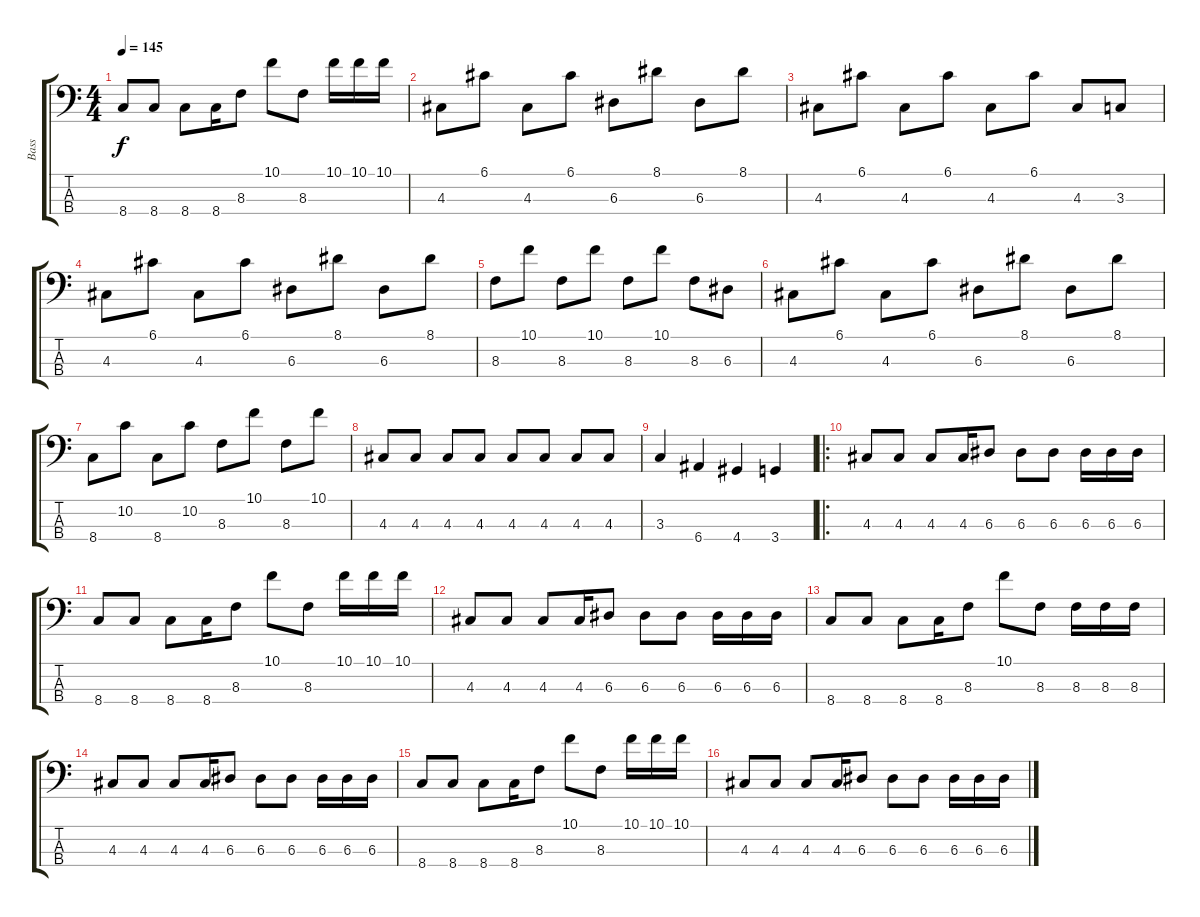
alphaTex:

\track ("Bass" "Bass") {instrument electricbasspick}
\staff {score tabs}
\tuning (G2 D2 A1 E1) {hide}
\ts (4 4)
\tempo 145
\clef f4
\ks c
8.4.8{dy f} 8.4.8 8.4.8 8.4.16 8.3.8 10.1.8 8.3.8 10.1.16 10.1.16 10.1.16 |
4.3.8 6.1.8 4.3.8 6.1.8 6.3.8 8.1.8 6.3.8 8.1.8 |
4.3.8 6.1.8 4.3.8 6.1.8 4.3.8 6.1.8 4.3.8 3.3.8 |
4.3.8 6.1.8 4.3.8 6.1.8 6.3.8 8.1.8 6.3.8 8.1.8 |
8.3.8 10.1.8 8.3.8 10.1.8 8.3.8 10.1.8 8.3.8 6.3.8 |
4.3.8 6.1.8 4.3.8 6.1.8 6.3.8 8.1.8 6.3.8 8.1.8 |
8.4.8 10.2.8 8.4.8 10.2.8 8.3.8 10.1.8 8.3.8 10.1.8 |
4.3.8 4.3.8 4.3.8 4.3.8 4.3.8 4.3.8 4.3.8 4.3.8 |
3.3.4 6.4.4 4.4.4 3.4.4 |
\ro
4.3.8 4.3.8 4.3.8 4.3.16 6.3.8 6.3.8 6.3.8 6.3.16 6.3.16 6.3.16 |
8.4.8 8.4.8 8.4.8 8.4.16 8.3.8 10.1.8 8.3.8 10.1.16 10.1.16 10.1.16 |
4.3.8 4.3.8 4.3.8 4.3.16 6.3.8 6.3.8 6.3.8 6.3.16 6.3.16 6.3.16 |
8.4.8 8.4.8 8.4.8 8.4.16 8.3.8 10.1.8 8.3.8 8.3.16 8.3.16 8.3.16 |
4.3.8 4.3.8 4.3.8 4.3.16 6.3.8 6.3.8 6.3.8 6.3.16 6.3.16 6.3.16 |
8.4.8 8.4.8 8.4.8 8.4.16 8.3.8 10.1.8 8.3.8 10.1.16 10.1.16 10.1.16 |
4.3.8 4.3.8 4.3.8 4.3.16 6.3.8 6.3.8 6.3.8 6.3.16 6.3.16 6.3.16
